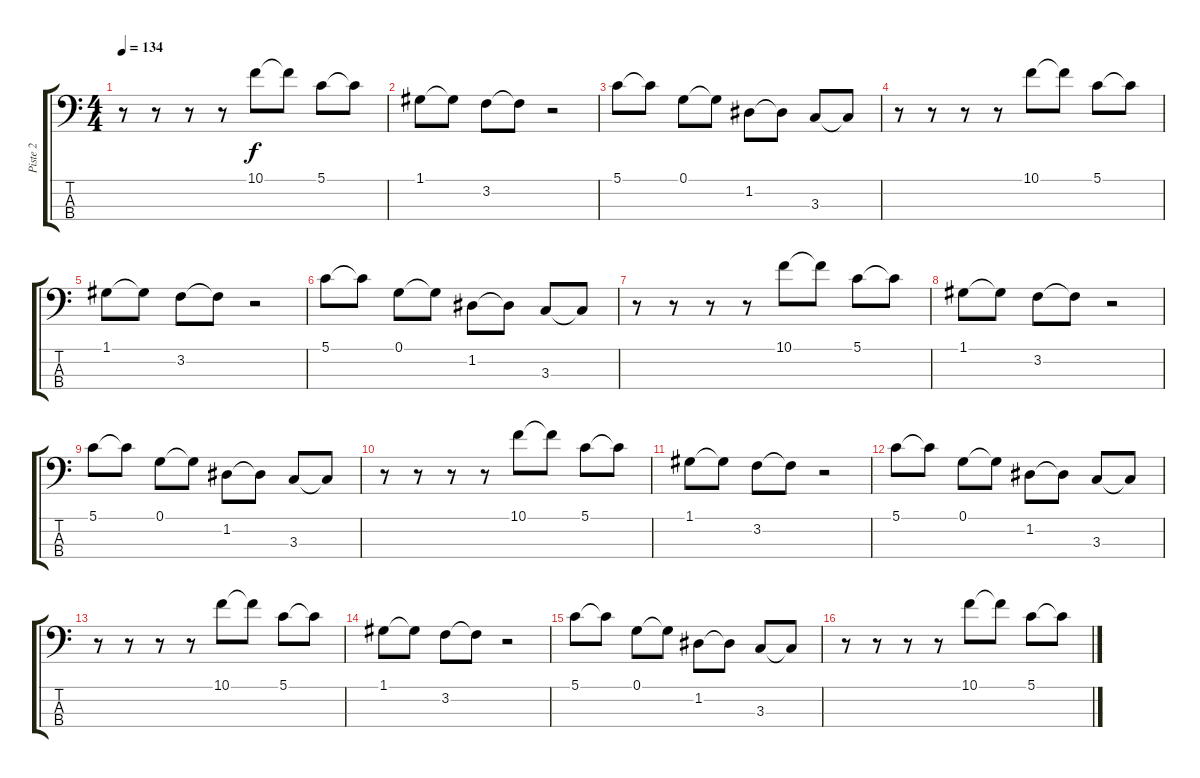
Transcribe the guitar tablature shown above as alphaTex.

\track ("Piste 2" "Piste 2") {instrument electricbassfinger}
\staff {score tabs}
\tuning (G2 D2 A1 E1) {hide}
\ts (4 4)
\tempo 134
\clef f4
\ks c
r.8{dy f} r.8 r.8 r.8 10.1.8 10.1{t}.8 5.1.8 5.1{t}.8 |
1.1.8 1.1{t}.8 3.2.8 3.2{t}.8 r.2 |
5.1.8 5.1{t}.8 0.1.8 0.1{t}.8 1.2.8 1.2{t}.8 3.3.8 3.3{t}.8 |
r.8 r.8 r.8 r.8 10.1.8 10.1{t}.8 5.1.8 5.1{t}.8 |
1.1.8 1.1{t}.8 3.2.8 3.2{t}.8 r.2 |
5.1.8 5.1{t}.8 0.1.8 0.1{t}.8 1.2.8 1.2{t}.8 3.3.8 3.3{t}.8 |
r.8 r.8 r.8 r.8 10.1.8 10.1{t}.8 5.1.8 5.1{t}.8 |
1.1.8 1.1{t}.8 3.2.8 3.2{t}.8 r.2 |
5.1.8 5.1{t}.8 0.1.8 0.1{t}.8 1.2.8 1.2{t}.8 3.3.8 3.3{t}.8 |
r.8 r.8 r.8 r.8 10.1.8 10.1{t}.8 5.1.8 5.1{t}.8 |
1.1.8 1.1{t}.8 3.2.8 3.2{t}.8 r.2 |
5.1.8 5.1{t}.8 0.1.8 0.1{t}.8 1.2.8 1.2{t}.8 3.3.8 3.3{t}.8 |
r.8 r.8 r.8 r.8 10.1.8 10.1{t}.8 5.1.8 5.1{t}.8 |
1.1.8 1.1{t}.8 3.2.8 3.2{t}.8 r.2 |
5.1.8 5.1{t}.8 0.1.8 0.1{t}.8 1.2.8 1.2{t}.8 3.3.8 3.3{t}.8 |
r.8 r.8 r.8 r.8 10.1.8 10.1{t}.8 5.1.8 5.1{t}.8
